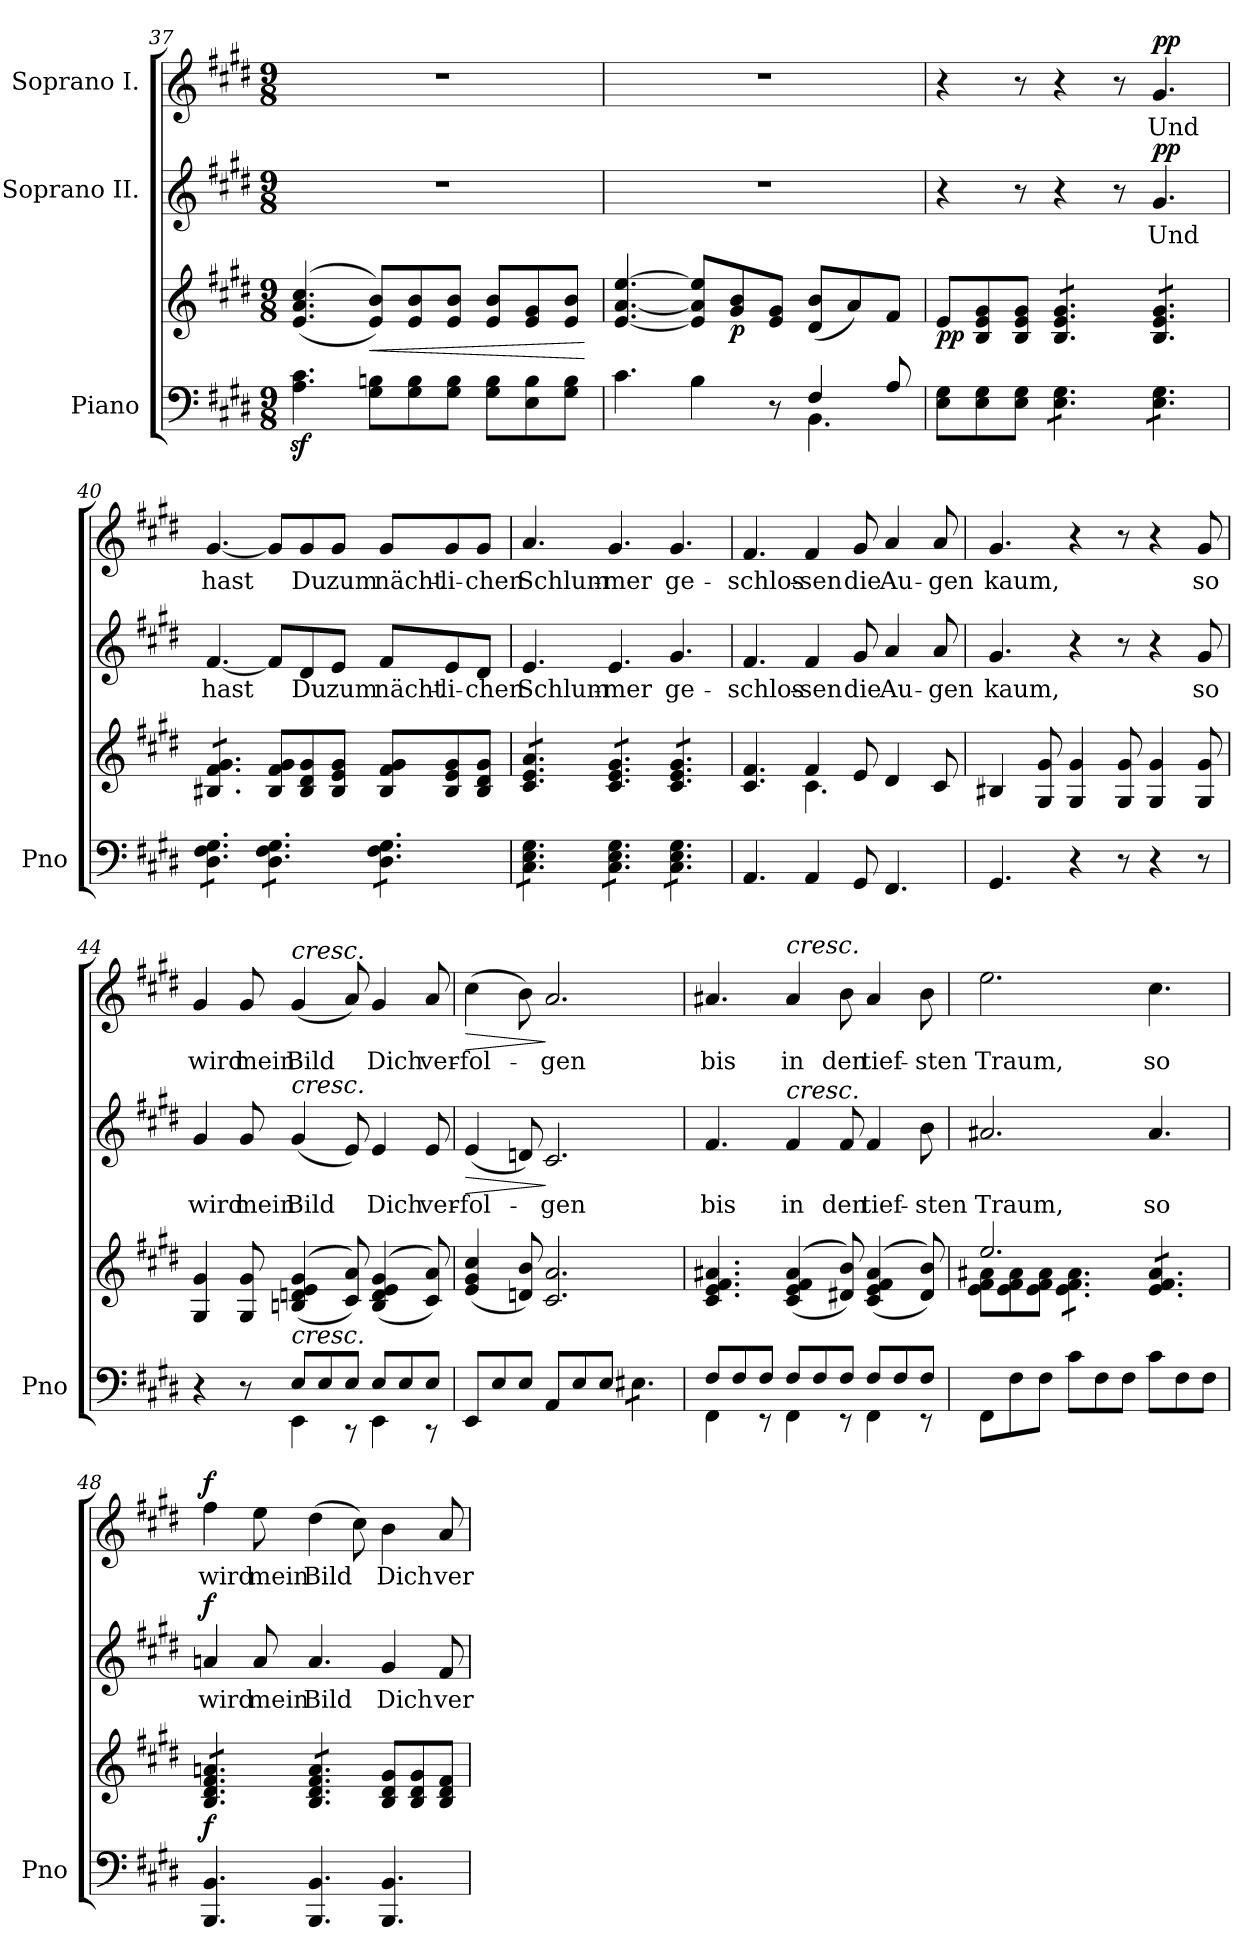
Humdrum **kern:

**kern	**kern	**dynam	**kern	**text	**dynam	**kern	**text	**dynam
*part3	*part3	*part3	*part2	*part2	*part2	*part1	*part1	*part1
*staff4	*staff3	*staff3/4	*staff2	*staff2	*staff2	*staff1	*staff1	*staff1
*I"Piano	*	*	*I"Soprano II.	*	*	*I"Soprano I.	*	*
*I'Pno	*	*	*	*	*	*	*	*
*clefF4	*clefG2	*	*clefG2	*	*	*clefG2	*	*
*k[f#c#g#d#]	*k[f#c#g#d#]	*	*k[f#c#g#d#]	*	*	*k[f#c#g#d#]	*	*
*M9/8	*M9/8	*	*M9/8	*	*	*M9/8	*	*
=37	=37	=37	=37	=37	=37	=37	=37	=37
4.A\z> 4.c#\z>	(>(4.e/ 4.a/ 4.cc#/	.	8%9r	.	.	8%9r	.	.
!	!	!LO:HP:b	!	!	!	!	!	!
8G#\ 8Bn\L	8e/ 8b/L))	<	.	.	.	.	.	.
8G#\ 8B\	8e/ 8b/	.	.	.	.	.	.	.
8G#\ 8B\J	8e/ 8b/J	.	.	.	.	.	.	.
8G#\ 8B\L	8e/ 8b/L	.	.	.	.	.	.	.
8E\ 8B\	8e/ 8g#/	.	.	.	.	.	.	.
8G#\ 8B\J	8e/ 8b/J	.	.	.	.	.	.	.
.	.	[	.	.	.	.	.	.
=38	=38	=38	=38	=38	=38	=38	=38	=38
*^	*	*	*	*	*	*	*	*
4.c#\	2.ryy	[4.e/ [>4.a/ [4.ee/	.	8%9r	.	.	8%9r	.	.
4B\	.	8e/] 8a/] 8ee/]L	.	.	.	.	.	.	.
!	!	!	!LO:DY:b	!	!	!	!	!	!
.	.	8g#/ 8b/	p	.	.	.	.	.	.
8r	.	8e/ 8g#/J	.	.	.	.	.	.	.
4F#/	4.BB\	(>8d#/ 8b/L	.	.	.	.	.	.	.
.	.	8a/)	.	.	.	.	.	.	.
8A/	.	8f#/J	.	.	.	.	.	.	.
*v	*v	*	*	*	*	*	*	*	*
=39	=39	=39	=39	=39	=39	=39	=39	=39
!	!	!LO:DY:b	!	!	!	!	!	!
8E\ 8G#\L	8e/L	pp	4r	.	.	4r	.	.
8E\ 8G#\	8B/ 8e/ 8g#/	.	.	.	.	.	.	.
8E\ 8G#\J	8B/ 8e/ 8g#/J	.	8r	.	.	8r	.	.
*tremolo	*	*	*	*	*	*	*	*
*	*tremolo	*	*	*	*	*	*	*
8E\ 8G#\L	8B/ 8e/ 8g#/L	.	4r	.	.	4r	.	.
8E\ 8G#\	8B/ 8e/ 8g#/	.	.	.	.	.	.	.
8E\ 8G#\J	8B/ 8e/ 8g#/J	.	8r	.	.	8r	.	.
!	!	!	!	!	!LO:DY:a	!	!	!LO:DY:a
8E\ 8G#\L	8B/ 8e/ 8g#/L	.	4.g#/	Und	pp	4.g#/	Und	pp
8E\ 8G#\	8B/ 8e/ 8g#/	.	.	.	.	.	.	.
8E\ 8G#\J	8B/ 8e/ 8g#/J	.	.	.	.	.	.	.
=40	=40	=40	=40	=40	=40	=40	=40	=40
8D#\ 8F#\ 8G#\L	8B#X/ 8f#/ 8g#/L	.	[4.f#/	hast	.	[4.g#/	hast	.
8D#\ 8F#\ 8G#\	8B#X/ 8f#/ 8g#/	.	.	.	.	.	.	.
8D#\ 8F#\ 8G#\J	8B#X/ 8f#/ 8g#/J	.	.	.	.	.	.	.
*	*Xtremolo	*	*	*	*	*	*	*
8D#\ 8F#\ 8G#\L	8B#/ 8f#/ 8g#/L	.	8f#/L]	.	.	8g#/L]	.	.
8D#\ 8F#\ 8G#\	8B#/ 8d#/ 8g#/	.	8d#/	Du	.	8g#/	Du	.
8D#\ 8F#\ 8G#\J	8B#/ 8e/ 8g#/J	.	8e/J	zum	.	8g#/J	zum	.
8D#\ 8F#\ 8G#\L	8B#/ 8f#/ 8g#/L	.	8f#/L	nächt-	.	8g#/L	nächt-	.
8D#\ 8F#\ 8G#\	8B#/ 8e/ 8g#/	.	8e/	-li-	.	8g#/	-li-	.
8D#\ 8F#\ 8G#\J	8B#/ 8d#/ 8g#/J	.	8d#/J	-chen	.	8g#/J	-chen	.
=41	=41	=41	=41	=41	=41	=41	=41	=41
*	*tremolo	*	*	*	*	*	*	*
8C#\ 8E\ 8G#\L	8c#/ 8e/ 8a/L	.	4.e/	Schlum-	.	4.a/	Schlum-	.
8C#\ 8E\ 8G#\	8c#/ 8e/ 8a/	.	.	.	.	.	.	.
8C#\ 8E\ 8G#\J	8c#/ 8e/ 8a/J	.	.	.	.	.	.	.
8C#\ 8E\ 8G#\L	8c#/ 8e/ 8g#/L	.	4.e/	-mer	.	4.g#/	-mer	.
8C#\ 8E\ 8G#\	8c#/ 8e/ 8g#/	.	.	.	.	.	.	.
8C#\ 8E\ 8G#\J	8c#/ 8e/ 8g#/J	.	.	.	.	.	.	.
8C#\ 8E\ 8G#\L	8c#/ 8e/ 8g#/L	.	4.g#/	ge-	.	4.g#/	ge-	.
8C#\ 8E\ 8G#\	8c#/ 8e/ 8g#/	.	.	.	.	.	.	.
8C#\ 8E\ 8G#\J	8c#/ 8e/ 8g#/J	.	.	.	.	.	.	.
*	*Xtremolo	*	*	*	*	*	*	*
*Xtremolo	*	*	*	*	*	*	*	*
=42	=42	=42	=42	=42	=42	=42	=42	=42
*	*^	*	*	*	*	*	*	*
!	!	!	!LO:DY:a=2	!	!	!	!	!	!
!	!	!	!LO:DY:n=1:a=2	!	!	!LO:DY:a	!	!	!
!	!	!	!	!	!	!LO:DY:n=1:a	!	!	!LO:DY:a
!	!	!	!	!	!	!	!	!	!LO:DY:n=1:a
4.AA/	4.c#/ 4.f#/	4.ryy	other-dynamics pp	4.f#/	-schlos-	other-dynamics pp	4.f#/	-schlos-	other-dynamics pp
4AA/	4f#/	4.c#\	.	4f#/	-sen	.	4f#/	-sen	.
8GG#/	8e/	.	.	8g#/	die	.	8g#/	die	.
4.FF#/	4d#/	4.ryy	.	4a/	Au-	.	4a/	Au-	.
.	8c#/	.	.	8a/	-gen	.	8a/	-gen	.
*	*v	*v	*	*	*	*	*	*	*
=43	=43	=43	=43	=43	=43	=43	=43	=43
4.GG#/	4B#X/	.	4.g#/	kaum,	.	4.g#/	kaum,	.
.	8G#/ 8g#/	.	.	.	.	.	.	.
4r	4G#/ 4g#/	.	4r	.	.	4r	.	.
8r	8G#/ 8g#/	.	8r	.	.	8r	.	.
4r	4G#/ 4g#/	.	4r	.	.	4r	.	.
8r	8G#/ 8g#/	.	8g#/	so	.	8g#/	so	.
=44	=44	=44	=44	=44	=44	=44	=44	=44
*^	*	*	*	*	*	*	*	*
4r	4.ryy	4G#/ 4g#/	.	4g#/	wird	.	4g#/	wird	.
8r	.	8G#/ 8g#/	.	8g#/	mein	.	8g#/	mein	.
!	!	!	!	!	!	!	!LO:TX:a:i:t=cresc.	!	!
!	!	!	!	!LO:TX:a:i:t=cresc.	!	!	!	!	!
!	!	!LO:TX:b:i:t=cresc.	!	!	!	!	!	!	!
8E/L	4EE\	(>(4Bn/ 4dn/ 4e/ 4g#/	.	(4g#/	Bild	.	(4g#/	Bild	.
8E/	.	.	.	.	.	.	.	.	.
8E/J	8r	8c#/ 8a/))	.	8e/)	.	.	8a/)	.	.
8E/L	4EE\	(>(4B/ 4d/ 4e/ 4g#/	.	4e/	Dich	.	4g#/	Dich	.
8E/	.	.	.	.	.	.	.	.	.
8E/J	8r	8c#/ 8a/))	.	8e/	ver-	.	8a/	ver-	.
=45	=45	=45	=45	=45	=45	=45	=45	=45	=45
!	!	!	!	!	!	!LO:HP:b	!	!	!LO:HP:b
*v	*v	*	*	*	*	*	*	*	*
8EE/L	(4e/ 4g#/ 4cc#/	.	(4e/	-fol-	>	(4cc#\	-fol-	>
8E/	.	.	.	.	.	.	.	.
8E/J	8dn/ 8b/)	.	8dn/)	.	.	8b\)	.	.
8AA/L	2.c#/ 2.a/	.	2.c#/	-gen	]	2.a/	-gen	]
8E/	.	.	.	.	.	.	.	.
8E/J	.	.	.	.	.	.	.	.
*tremolo	*	*	*	*	*	*	*	*
8E#X\L	.	.	.	.	.	.	.	.
8E#X\	.	.	.	.	.	.	.	.
8E#X\J	.	.	.	.	.	.	.	.
*Xtremolo	*	*	*	*	*	*	*	*
=46	=46	=46	=46	=46	=46	=46	=46	=46
*^	*	*	*	*	*	*	*	*
8F#/L	4FF#\	4.c#/ 4.e/ 4.f#/ 4.a#X/	.	4.f#/	bis	.	4.a#X/	bis	.
8F#/	.	.	.	.	.	.	.	.	.
8F#/J	8r	.	.	.	.	.	.	.	.
!	!	!	!	!	!	!	!LO:TX:a:i:t=cresc.	!	!
!	!	!	!	!LO:TX:a:i:t=cresc.	!	!	!	!	!
8F#/L	4FF#\	(>(4c#/ 4e/ 4f#/ 4a#/	.	4f#/	in	.	4a#/	in	.
8F#/	.	.	.	.	.	.	.	.	.
8F#/J	8r	8d#X/ 8b/))	.	8f#/	den	.	8b\	den	.
8F#/L	4FF#\	(>(4c#/ 4e/ 4f#/ 4a#/	.	4f#/	tief-	.	4a#/	tief-	.
8F#/	.	.	.	.	.	.	.	.	.
8F#/J	8r	8d#/ 8b/))	.	8b\	-sten	.	8b\	-sten	.
*v	*v	*	*	*	*	*	*	*	*
=47	=47	=47	=47	=47	=47	=47	=47	=47
*	*^	*	*	*	*	*	*	*
8FF#\L	8e\ 8f#\ 8a#X\L	2.ee/	.	2.a#X/	Traum,	.	2.ee\	Traum,	.
8F#\	8e\ 8f#\ 8a#\	.	.	.	.	.	.	.	.
8F#\J	8e\ 8f#\ 8a#\J	.	.	.	.	.	.	.	.
*	*tremolo	*	*	*	*	*	*	*	*
8c#\L	8e\ 8f#\ 8a#\L	.	.	.	.	.	.	.	.
8F#\	8e\ 8f#\ 8a#\	.	.	.	.	.	.	.	.
8F#\J	8e\ 8f#\ 8a#\J	.	.	.	.	.	.	.	.
8c#\L	8e/ 8f#/ 8a#/L	4.ryy	.	4.a#/	so	.	4.cc#\	so	.
8F#\	8e/ 8f#/ 8a#/	.	.	.	.	.	.	.	.
8F#\J	8e/ 8f#/ 8a#/J	.	.	.	.	.	.	.	.
*	*v	*v	*	*	*	*	*	*	*
=48	=48	=48	=48	=48	=48	=48	=48	=48
!	!	!LO:DY:a=2	!	!	!LO:DY:a	!	!	!LO:DY:a
4.BBB/ 4.BB/	8B/ 8d#/ 8f#/ 8an/L	f	4an/	wird	f	4ff#\	wird	f
.	8B/ 8d#/ 8f#/ 8an/	.	.	.	.	.	.	.
.	8B/ 8d#/ 8f#/ 8an/J	.	8a/	mein	.	8ee\	mein	.
4.BBB/ 4.BB/	8B/ 8d#/ 8f#/ 8a/L	.	4.a/	Bild	.	(4dd#\	Bild	.
.	8B/ 8d#/ 8f#/ 8a/	.	.	.	.	.	.	.
.	8B/ 8d#/ 8f#/ 8a/J	.	.	.	.	8cc#\)	.	.
*	*Xtremolo	*	*	*	*	*	*	*
4.BBB/ 4.BB/	8B/ 8d#/ 8g#/L	.	4g#/	Dich	.	4b\	Dich	.
.	8B/ 8d#/ 8g#/	.	.	.	.	.	.	.
.	8B/ 8d#/ 8f#/J	.	8f#/	ver-	.	8a/	ver-	.
=	=	=	=	=	=	=	=	=
*-	*-	*-	*-	*-	*-	*-	*-	*-
